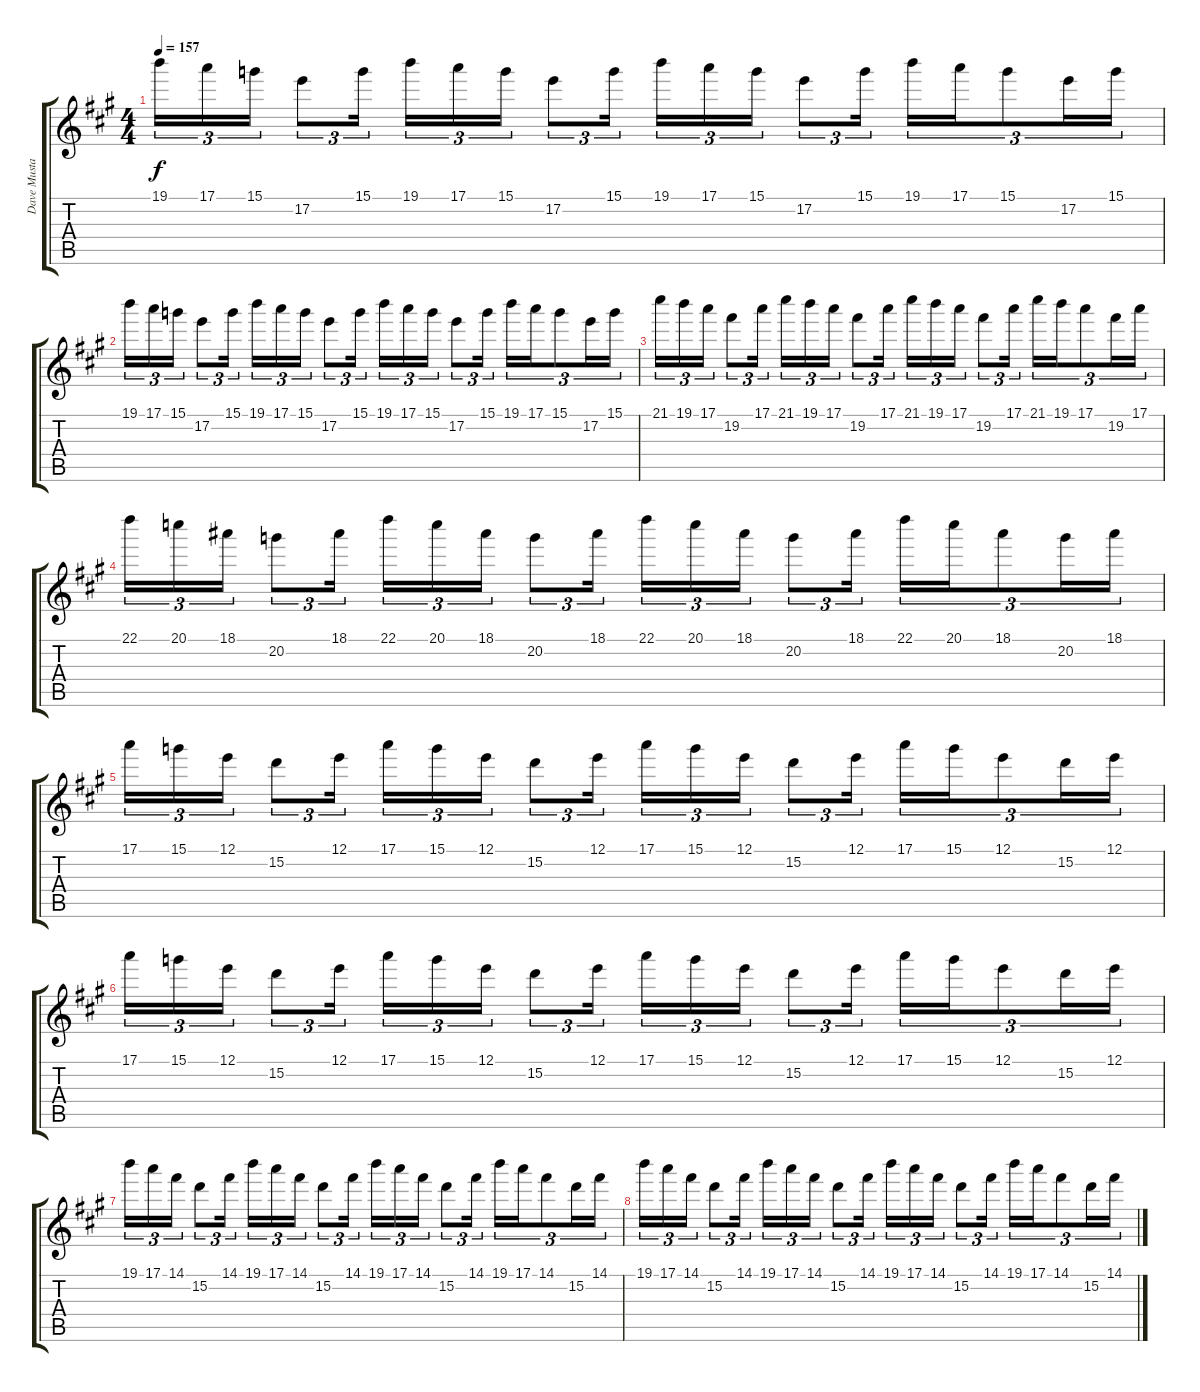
\track ("Dave Mustaine" "Dave Musta") {instrument distortionguitar}
\staff {score tabs}
\tuning (E4 B3 G3 D3 A2 E2) {hide}
\ts (4 4)
\tempo 157
\clef g2
\ks a
19.1.16{tu (3 2) dy f} 17.1.16{tu (3 2)} 15.1.16{tu (3 2)} 17.2.8{tu (3 2)} 15.1.16{tu (3 2)} 19.1.16{tu (3 2)} 17.1.16{tu (3 2)} 15.1.16{tu (3 2)} 17.2.8{tu (3 2)} 15.1.16{tu (3 2)} 19.1.16{tu (3 2)} 17.1.16{tu (3 2)} 15.1.16{tu (3 2)} 17.2.8{tu (3 2)} 15.1.16{tu (3 2)} 19.1.16{tu (3 2)} 17.1.16{tu (3 2)} 15.1.8{tu (3 2)} 17.2.16{tu (3 2)} 15.1.16{tu (3 2)} |
19.1.16{tu (3 2)} 17.1.16{tu (3 2)} 15.1.16{tu (3 2)} 17.2.8{tu (3 2)} 15.1.16{tu (3 2)} 19.1.16{tu (3 2)} 17.1.16{tu (3 2)} 15.1.16{tu (3 2)} 17.2.8{tu (3 2)} 15.1.16{tu (3 2)} 19.1.16{tu (3 2)} 17.1.16{tu (3 2)} 15.1.16{tu (3 2)} 17.2.8{tu (3 2)} 15.1.16{tu (3 2)} 19.1.16{tu (3 2)} 17.1.16{tu (3 2)} 15.1.8{tu (3 2)} 17.2.16{tu (3 2)} 15.1.16{tu (3 2)} |
21.1.16{tu (3 2)} 19.1.16{tu (3 2)} 17.1.16{tu (3 2)} 19.2.8{tu (3 2)} 17.1.16{tu (3 2)} 21.1.16{tu (3 2)} 19.1.16{tu (3 2)} 17.1.16{tu (3 2)} 19.2.8{tu (3 2)} 17.1.16{tu (3 2)} 21.1.16{tu (3 2)} 19.1.16{tu (3 2)} 17.1.16{tu (3 2)} 19.2.8{tu (3 2)} 17.1.16{tu (3 2)} 21.1.16{tu (3 2)} 19.1.16{tu (3 2)} 17.1.8{tu (3 2)} 19.2.16{tu (3 2)} 17.1.16{tu (3 2)} |
22.1.16{tu (3 2)} 20.1.16{tu (3 2)} 18.1.16{tu (3 2)} 20.2.8{tu (3 2)} 18.1.16{tu (3 2)} 22.1.16{tu (3 2)} 20.1.16{tu (3 2)} 18.1.16{tu (3 2)} 20.2.8{tu (3 2)} 18.1.16{tu (3 2)} 22.1.16{tu (3 2)} 20.1.16{tu (3 2)} 18.1.16{tu (3 2)} 20.2.8{tu (3 2)} 18.1.16{tu (3 2)} 22.1.16{tu (3 2)} 20.1.16{tu (3 2)} 18.1.8{tu (3 2)} 20.2.16{tu (3 2)} 18.1.16{tu (3 2)} |
17.1.16{tu (3 2)} 15.1.16{tu (3 2)} 12.1.16{tu (3 2)} 15.2.8{tu (3 2)} 12.1.16{tu (3 2)} 17.1.16{tu (3 2)} 15.1.16{tu (3 2)} 12.1.16{tu (3 2)} 15.2.8{tu (3 2)} 12.1.16{tu (3 2)} 17.1.16{tu (3 2)} 15.1.16{tu (3 2)} 12.1.16{tu (3 2)} 15.2.8{tu (3 2)} 12.1.16{tu (3 2)} 17.1.16{tu (3 2)} 15.1.16{tu (3 2)} 12.1.8{tu (3 2)} 15.2.16{tu (3 2)} 12.1.16{tu (3 2)} |
17.1.16{tu (3 2)} 15.1.16{tu (3 2)} 12.1.16{tu (3 2)} 15.2.8{tu (3 2)} 12.1.16{tu (3 2)} 17.1.16{tu (3 2)} 15.1.16{tu (3 2)} 12.1.16{tu (3 2)} 15.2.8{tu (3 2)} 12.1.16{tu (3 2)} 17.1.16{tu (3 2)} 15.1.16{tu (3 2)} 12.1.16{tu (3 2)} 15.2.8{tu (3 2)} 12.1.16{tu (3 2)} 17.1.16{tu (3 2)} 15.1.16{tu (3 2)} 12.1.8{tu (3 2)} 15.2.16{tu (3 2)} 12.1.16{tu (3 2)} |
19.1.16{tu (3 2)} 17.1.16{tu (3 2)} 14.1.16{tu (3 2)} 15.2.8{tu (3 2)} 14.1.16{tu (3 2)} 19.1.16{tu (3 2)} 17.1.16{tu (3 2)} 14.1.16{tu (3 2)} 15.2.8{tu (3 2)} 14.1.16{tu (3 2)} 19.1.16{tu (3 2)} 17.1.16{tu (3 2)} 14.1.16{tu (3 2)} 15.2.8{tu (3 2)} 14.1.16{tu (3 2)} 19.1.16{tu (3 2)} 17.1.16{tu (3 2)} 14.1.8{tu (3 2)} 15.2.16{tu (3 2)} 14.1.16{tu (3 2)} |
19.1.16{tu (3 2)} 17.1.16{tu (3 2)} 14.1.16{tu (3 2)} 15.2.8{tu (3 2)} 14.1.16{tu (3 2)} 19.1.16{tu (3 2)} 17.1.16{tu (3 2)} 14.1.16{tu (3 2)} 15.2.8{tu (3 2)} 14.1.16{tu (3 2)} 19.1.16{tu (3 2)} 17.1.16{tu (3 2)} 14.1.16{tu (3 2)} 15.2.8{tu (3 2)} 14.1.16{tu (3 2)} 19.1.16{tu (3 2)} 17.1.16{tu (3 2)} 14.1.8{tu (3 2)} 15.2.16{tu (3 2)} 14.1.16{tu (3 2)}
